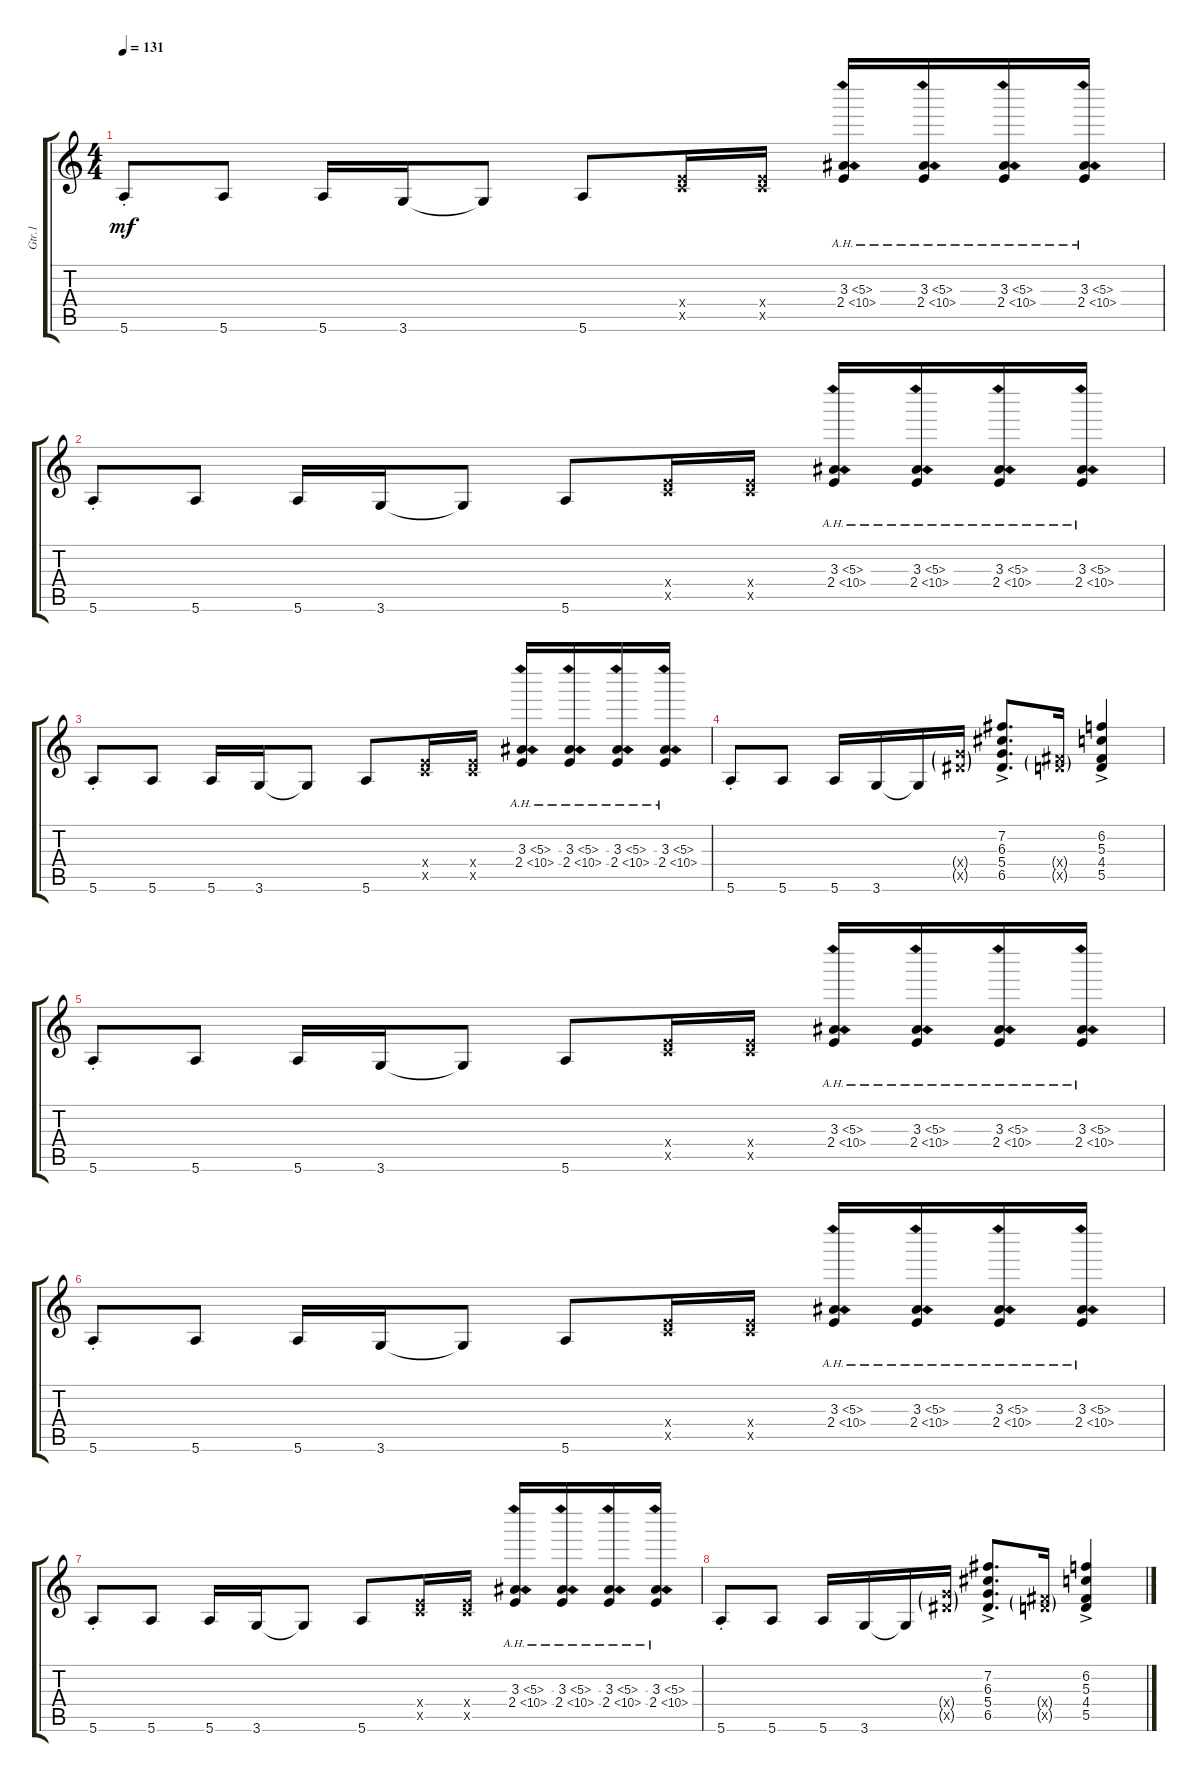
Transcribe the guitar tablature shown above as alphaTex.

\track ("Gtr.1" "Gtr.1") {instrument electricguitarclean}
\staff {score tabs}
\tuning (E4 B3 G3 D3 A2 E2) {hide}
\ts (4 4)
\tempo 131
\clef g2
\ks c
5.6{st}.8{dy mf} 5.6.8 5.6.16 3.6.16 3.6{t}.8 5.6.8 (2.4{x} 3.5{x}).16 (2.4{x} 3.5{x}).16 (3.3{ah 2} 2.4{ah 8}).16 (3.3{ah 2} 2.4{ah 8}).16 (3.3{ah 2} 2.4{ah 8}).16 (3.3{ah 2} 2.4{ah 8}).16 |
5.6{st}.8 5.6.8 5.6.16 3.6.16 3.6{t}.8 5.6.8 (2.4{x} 3.5{x}).16 (2.4{x} 3.5{x}).16 (3.3{ah 2} 2.4{ah 8}).16 (3.3{ah 2} 2.4{ah 8}).16 (3.3{ah 2} 2.4{ah 8}).16 (3.3{ah 2} 2.4{ah 8}).16 |
5.6{st}.8 5.6.8 5.6.16 3.6.16 3.6{t}.8 5.6.8 (2.4{x} 3.5{x}).16 (2.4{x} 3.5{x}).16 (3.3{ah 2} 2.4{ah 8}).16 (3.3{ah 2} 2.4{ah 8}).16 (3.3{ah 2} 2.4{ah 8}).16 (3.3{ah 2} 2.4{ah 8}).16 |
5.6{st}.8 5.6.8 5.6.16 3.6.16 3.6{t}.16 (5.4{g x} 6.5{g x}).16 (7.2{ac} 6.3{ac} 5.4{ac} 6.5{ac}).8{d} (4.4{g x} 5.5{g x}).16 (6.2{ac} 5.3{ac} 4.4{ac} 5.5{ac}).4 |
5.6{st}.8 5.6.8 5.6.16 3.6.16 3.6{t}.8 5.6.8 (2.4{x} 3.5{x}).16 (2.4{x} 3.5{x}).16 (3.3{ah 2} 2.4{ah 8}).16 (3.3{ah 2} 2.4{ah 8}).16 (3.3{ah 2} 2.4{ah 8}).16 (3.3{ah 2} 2.4{ah 8}).16 |
5.6{st}.8 5.6.8 5.6.16 3.6.16 3.6{t}.8 5.6.8 (2.4{x} 3.5{x}).16 (2.4{x} 3.5{x}).16 (3.3{ah 2} 2.4{ah 8}).16 (3.3{ah 2} 2.4{ah 8}).16 (3.3{ah 2} 2.4{ah 8}).16 (3.3{ah 2} 2.4{ah 8}).16 |
5.6{st}.8 5.6.8 5.6.16 3.6.16 3.6{t}.8 5.6.8 (2.4{x} 3.5{x}).16 (2.4{x} 3.5{x}).16 (3.3{ah 2} 2.4{ah 8}).16 (3.3{ah 2} 2.4{ah 8}).16 (3.3{ah 2} 2.4{ah 8}).16 (3.3{ah 2} 2.4{ah 8}).16 |
5.6{st}.8 5.6.8 5.6.16 3.6.16 3.6{t}.16 (5.4{g x} 6.5{g x}).16 (7.2{ac} 6.3{ac} 5.4{ac} 6.5{ac}).8{d} (4.4{g x} 5.5{g x}).16 (6.2{ac} 5.3{ac} 4.4{ac} 5.5{ac}).4
